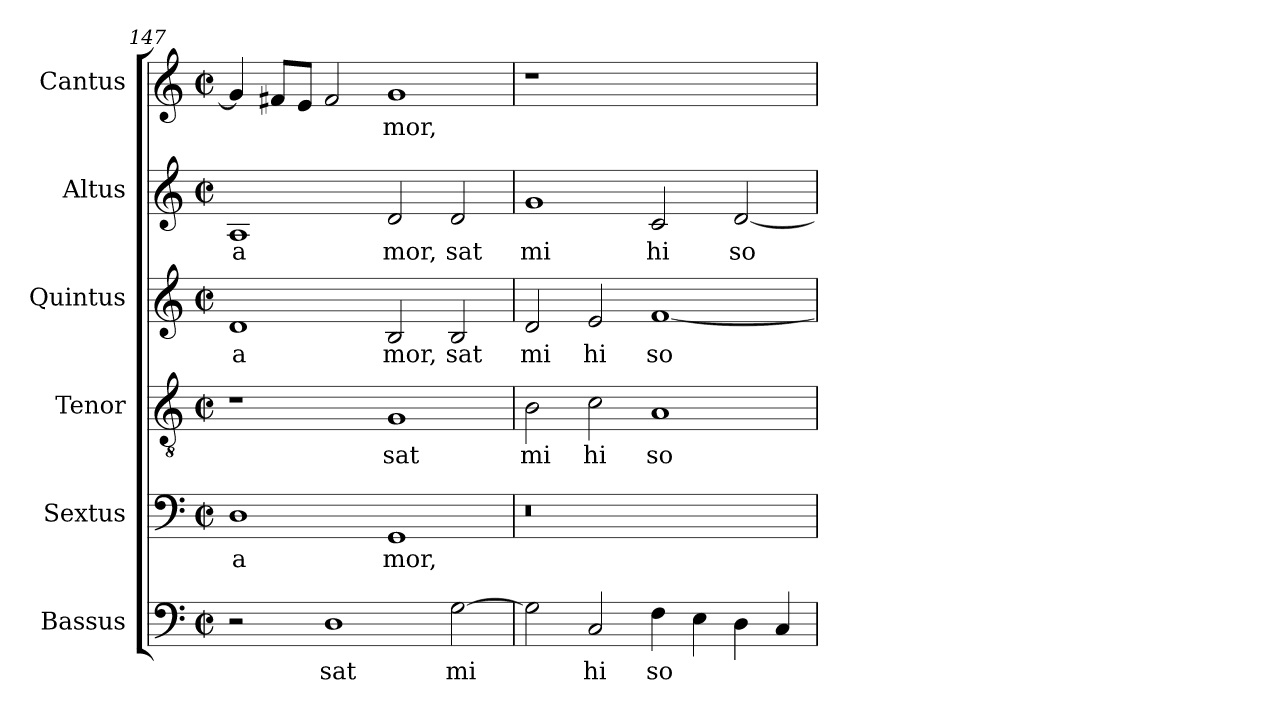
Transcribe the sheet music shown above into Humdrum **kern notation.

**kern	**text	**kern	**text	**kern	**text	**kern	**text	**kern	**text	**kern	**text
*part6	*part6	*part5	*part5	*part4	*part4	*part3	*part3	*part2	*part2	*part1	*part1
*staff6	*staff6	*staff5	*staff5	*staff4	*staff4	*staff3	*staff3	*staff2	*staff2	*staff1	*staff1
*I"Bassus	*	*I"Sextus	*	*I"Tenor	*	*I"Quintus	*	*I"Altus	*	*I"Cantus	*
*I'Bassus	*	*I'Sextus	*	*I'Tenor	*	*I'Quintus	*	*I'Altus	*	*I'Cantus	*
*clefF4	*	*clefF4	*	*clefGv2	*	*clefG2	*	*clefG2	*	*clefG2	*
*k[]	*	*k[]	*	*k[]	*	*k[]	*	*k[]	*	*k[]	*
*C:	*	*C:	*	*C:	*	*C:	*	*C:	*	*C:	*
*M2/2	*	*M2/2	*	*M2/2	*	*M2/2	*	*M2/2	*	*M2/2	*
*met(c|)	*	*met(c|)	*	*met(c|)	*	*met(c|)	*	*met(c|)	*	*met(c|)	*
=147	=147	=147	=147	=147	=147	=147	=147	=147	=147	=147	=147
!	!	!	!LO:LY:b:cj	!	!	!	!LO:LY:b:cj	!	!LO:LY:b:cj	!	!LO:LY:b:cj
2r	.	1D	a	1r	.	1d	a	1A	a	4g/]	.
!	!	!	!	!	!	!	!	!	!	!	!LO:LY:b:cj
.	.	.	.	.	.	.	.	.	.	8f#/L	.
!	!	!	!	!	!	!	!	!	!	!	!LO:LY:b:cj
.	.	.	.	.	.	.	.	.	.	8e/J	.
!	!LO:LY:b	!	!	!	!	!	!	!	!	!	!LO:LY:b:cj
1D	sat	.	.	.	.	.	.	.	.	2f#/	.
!	!	!	!LO:LY:b:cj	!	!LO:LY:b:cj	!	!LO:LY:b:cj	!	!LO:LY:b:cj	!	!LO:LY:b:cj
.	.	1GG	mor,	1G	sat	2B/	mor,	2d/	mor,	1g	mor,
!	!LO:LY:b	!	!	!	!	!	!LO:LY:b:cj	!	!LO:LY:b:cj	!	!
[>2G\	mi	.	.	.	.	2B/	sat	2d/	sat	.	.
=148	=148	=148	=148	=148	=148	=148	=148	=148	=148	=148	=148
!	!LO:LY:b	!	!	!	!LO:LY:b:cj	!	!LO:LY:b:cj	!	!LO:LY:b:cj	!	!
2G\]	.	0r	.	2B\	mi	2d/	mi	1g	mi	1r	.
!	!LO:LY:b	!	!	!	!LO:LY:b:cj	!	!LO:LY:b:cj	!	!	!	!
2C/	hi	.	.	2c\	hi	2e/	hi	.	.	.	.
!	!LO:LY:b	!	!	!	!LO:LY:b:cj	!	!LO:LY:b:cj	!	!LO:LY:b:cj	!	!
4F\	so	.	.	1A	so	[<1f	so	2c/	hi	1ryy	.
!	!LO:LY:b	!	!	!	!	!	!	!	!	!	!
4E\	.	.	.	.	.	.	.	.	.	.	.
!	!LO:LY:b	!	!	!	!	!	!	!	!LO:LY:b:cj	!	!
4D\	.	.	.	.	.	.	.	[<2d/	so	.	.
!	!LO:LY:b	!	!	!	!	!	!	!	!	!	!
4C/	.	.	.	.	.	.	.	.	.	.	.
=	=	=	=	=	=	=	=	=	=	=	=
*-	*-	*-	*-	*-	*-	*-	*-	*-	*-	*-	*-
